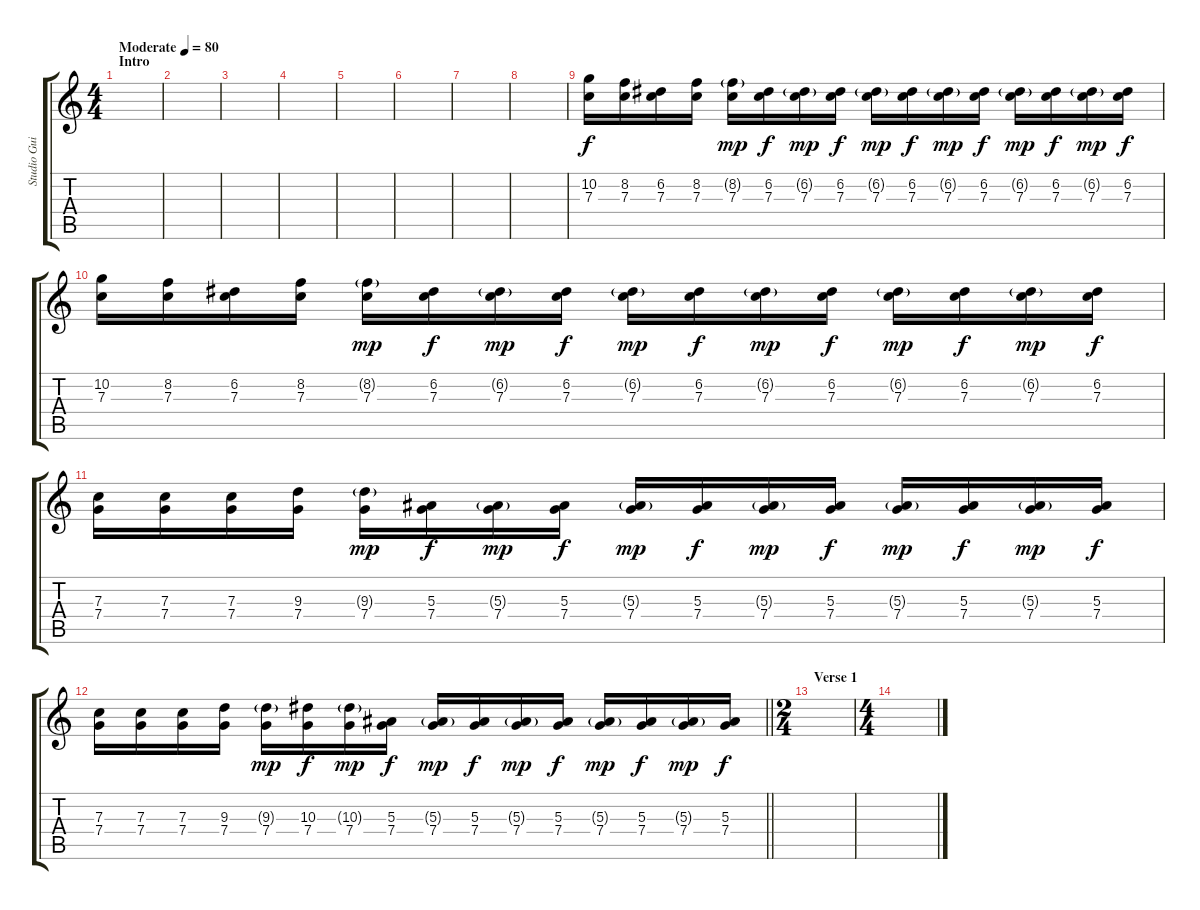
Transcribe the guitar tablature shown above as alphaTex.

\track ("Studio Guitar (Sky)" "Studio Gui") {instrument electricguitarjazz}
\staff {score tabs}
\tuning (D4 A3 F3 C3 G2 C2) {hide}
\ts (4 4)
\section ("" "Intro")
\tempo (80 "Moderate")
\clef g2
\ks c
|
|
|
|
|
|
|
|
(10.2 7.3).16 (8.2 7.3).16 (6.2 7.3).16 (8.2 7.3).16 (8.2{g} 7.3).16{dy mp} (6.2 7.3).16{dy f} (6.2{g} 7.3).16{dy mp} (6.2 7.3).16{dy f} (6.2{g} 7.3).16{dy mp} (6.2 7.3).16{dy f} (6.2{g} 7.3).16{dy mp} (6.2 7.3).16{dy f} (6.2{g} 7.3).16{dy mp} (6.2 7.3).16{dy f} (6.2{g} 7.3).16{dy mp} (6.2 7.3).16{dy f} |
(10.2 7.3).16 (8.2 7.3).16 (6.2 7.3).16 (8.2 7.3).16 (8.2{g} 7.3).16{dy mp} (6.2 7.3).16{dy f} (6.2{g} 7.3).16{dy mp} (6.2 7.3).16{dy f} (6.2{g} 7.3).16{dy mp} (6.2 7.3).16{dy f} (6.2{g} 7.3).16{dy mp} (6.2 7.3).16{dy f} (6.2{g} 7.3).16{dy mp} (6.2 7.3).16{dy f} (6.2{g} 7.3).16{dy mp} (6.2 7.3).16{dy f} |
(7.3 7.4).16 (7.3 7.4).16 (7.3 7.4).16 (9.3 7.4).16 (9.3{g} 7.4).16{dy mp} (5.3 7.4).16{dy f} (5.3{g} 7.4).16{dy mp} (5.3 7.4).16{dy f} (5.3{g} 7.4).16{dy mp} (5.3 7.4).16{dy f} (5.3{g} 7.4).16{dy mp} (5.3 7.4).16{dy f} (5.3{g} 7.4).16{dy mp} (5.3 7.4).16{dy f} (5.3{g} 7.4).16{dy mp} (5.3 7.4).16{dy f} |
\barLineRight lightlight
(7.3 7.4).16 (7.3 7.4).16 (7.3 7.4).16 (9.3 7.4).16 (9.3{g} 7.4).16{dy mp} (10.3 7.4).16{dy f} (10.3{g} 7.4).16{dy mp} (5.3 7.4).16{dy f} (5.3{g} 7.4).16{dy mp} (5.3 7.4).16{dy f} (5.3{g} 7.4).16{dy mp} (5.3 7.4).16{dy f} (5.3{g} 7.4).16{dy mp} (5.3 7.4).16{dy f} (5.3{g} 7.4).16{dy mp} (5.3 7.4).16{dy f} |
\ts (2 4)
\section ("" "Verse 1")
|
\ts (4 4)
